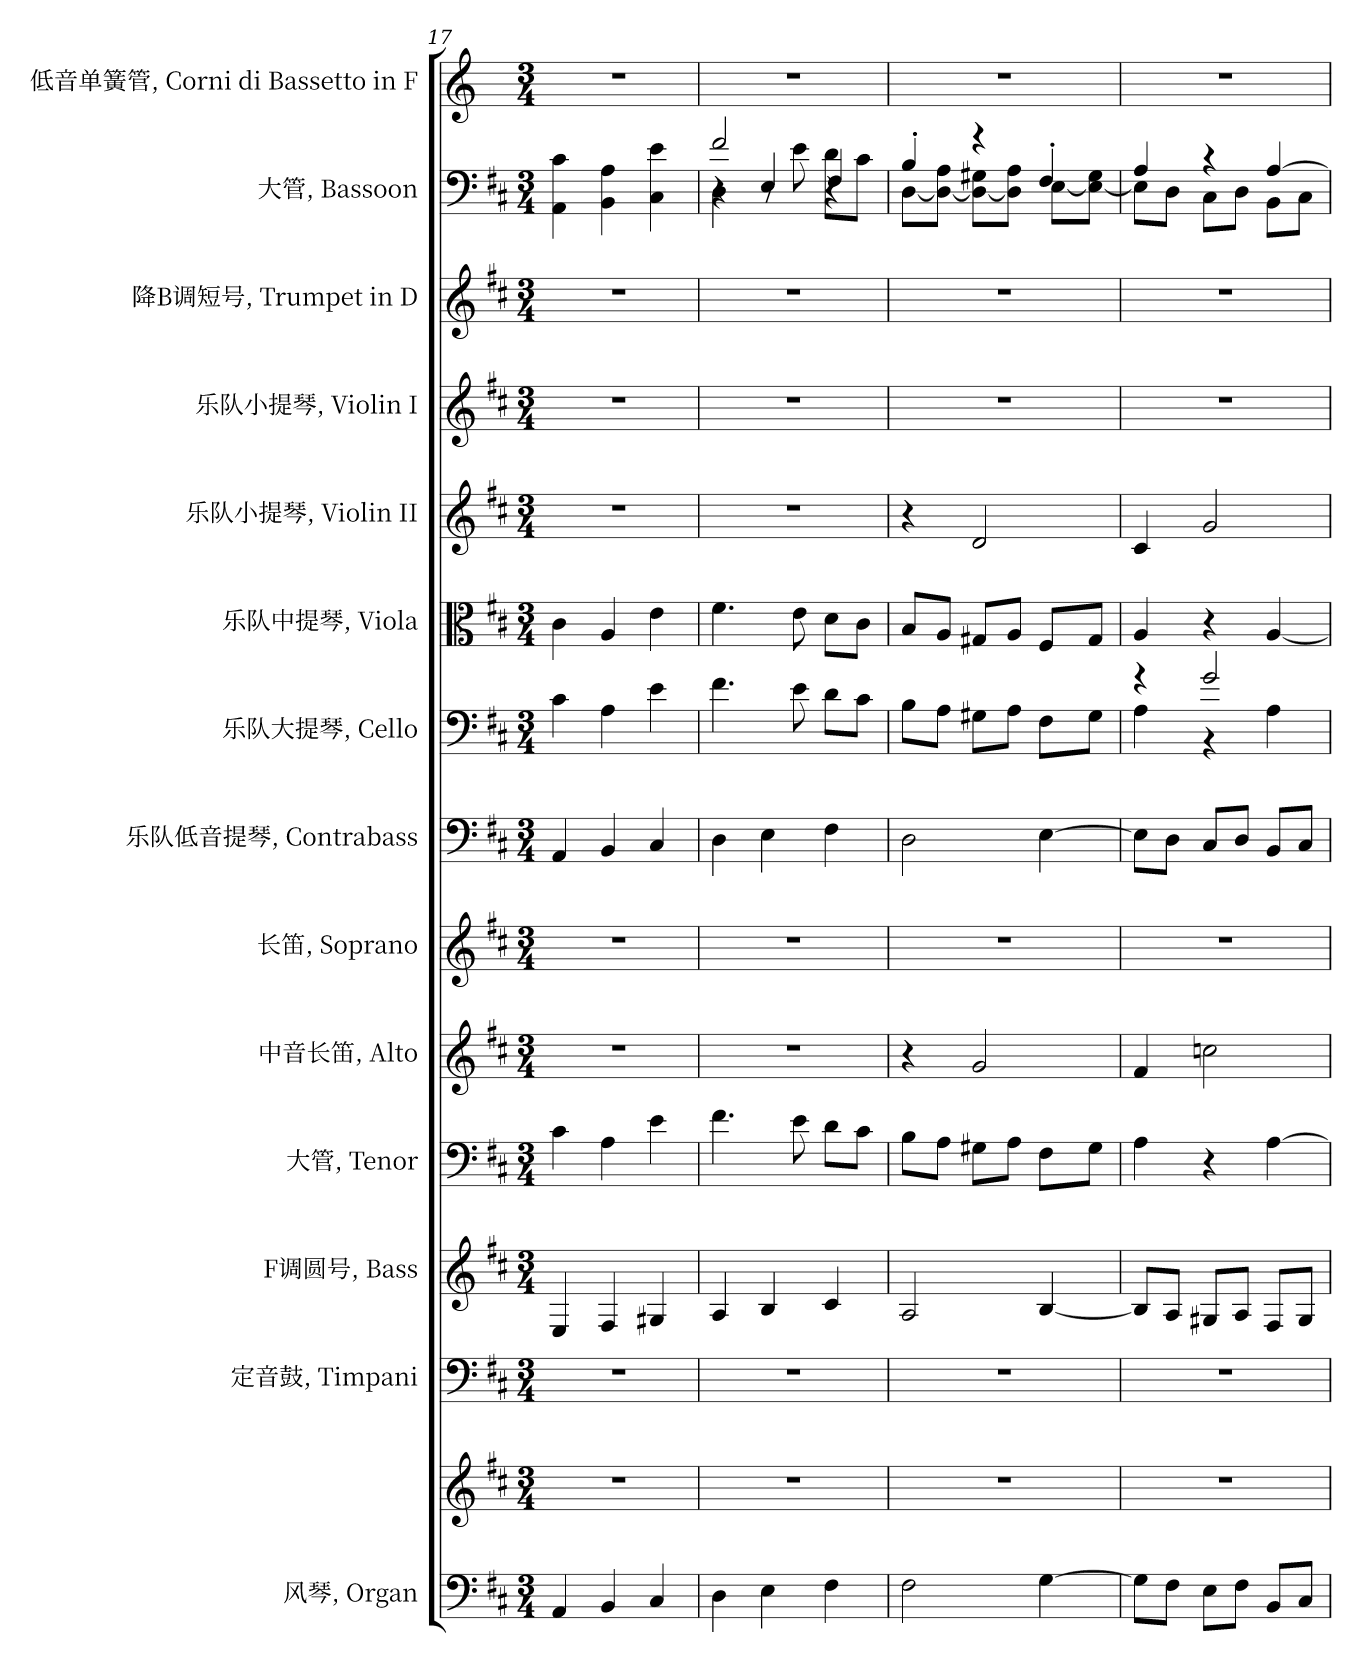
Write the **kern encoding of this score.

**kern	**kern	**kern	**kern	**kern	**kern	**kern	**kern	**kern	**kern	**kern	**kern	**kern	**kern	**kern
*part14	*part14	*part13	*part12	*part11	*part10	*part9	*part8	*part7	*part6	*part5	*part4	*part3	*part2	*part1
*staff15	*staff14	*staff13	*staff12	*staff11	*staff10	*staff9	*staff8	*staff7	*staff6	*staff5	*staff4	*staff3	*staff2	*staff1
*I"风琴, Organ	*	*I"定音鼓, Timpani	*I"F调圆号, Bass	*I"大管, Tenor	*I"中音长笛, Alto	*I"长笛, Soprano	*I"乐队低音提琴, Contrabass	*I"乐队大提琴, Cello	*I"乐队中提琴, Viola	*I"乐队小提琴, Violin II	*I"乐队小提琴, Violin I	*I"降B调短号, Trumpet in D	*I"大管, Bassoon	*I"低音单簧管, Corni di Bassetto in F
*I'Org.	*	*I'Timp.	*	*	*	*	*I'Cbs.	*	*	*	*	*	*I'Bsn.	*
*clefF4	*clefG2	*clefF4	*clefG2	*clefF4	*clefG2	*clefG2	*clefF4	*clefF4	*clefC3	*clefG2	*clefG2	*clefG2	*clefF4	*clefG2
*	*	*	*ITrd4c7	*	*ITrd3c5	*	*ITrd7c12	*	*	*	*	*ITrd1c2	*	*ITrd8c14
*k[f#c#]	*k[f#c#]	*k[f#c#]	*k[f#]	*k[f#c#]	*k[f#c#g#]	*k[f#c#]	*k[f#c#]	*k[f#c#]	*k[f#c#]	*k[f#c#]	*k[f#c#]	*k[]	*k[f#c#]	*k[]
*M3/4	*M3/4	*M3/4	*M3/4	*M3/4	*M3/4	*M3/4	*M3/4	*M3/4	*M3/4	*M3/4	*M3/4	*M3/4	*M3/4	*M3/4
=17	=17	=17	=17	=17	=17	=17	=17	=17	=17	=17	=17	=17	=17	=17
4AA/	2.r	2.r	4AA/	4c#\	2.r	2.r	4AAA/	4c#\	4c#\	2.r	2.r	2.r	4AA\ 4c#\	2.r
4BB/	.	.	4BB/	4A\	.	.	4BBB/	4A\	4A/	.	.	.	4BB\ 4A\	.
4C#/	.	.	4C#X/	4e\	.	.	4CC#/	4e\	4e\	.	.	.	4C#\ 4e\	.
=18	=18	=18	=18	=18	=18	=18	=18	=18	=18	=18	=18	=18	=18	=18
*	*	*	*	*	*	*	*	*	*	*	*	*	*^	*
*	*	*	*	*	*	*	*	*	*	*	*	*	*	*^	*
4D\	2.r	2.r	4D/	4.f#\	2.r	2.r	4DD\	4.f#\	4.f#\	2.r	2.r	2.r	2f#/	4D\	4r	2.r
4E\	.	.	4E/	.	.	.	4EE\	.	.	.	.	.	.	8r	4E/	.
.	.	.	.	8e\	.	.	.	8e\	8e\	.	.	.	.	8e\	.	.
4F#\	.	.	4F#/	8d\L	.	.	4FF#\	8d\L	8d\L	.	.	.	4r	8d\L	4F#/	.
.	.	.	.	8c#\J	.	.	.	8c#\J	8c#\J	.	.	.	.	8c#\J	.	.
*	*	*	*	*	*	*	*	*	*	*	*	*	*	*v	*v	*
=19	=19	=19	=19	=19	=19	=19	=19	=19	=19	=19	=19	=19	=19	=19	=19
2F#\	2.r	2.r	2D/	8B\L	4r	2.r	2DD\	8B\L	8B/L	4r	2.r	2.r	4B'/	[8D\L	2.r
.	.	.	.	8A\J	.	.	.	8A\J	8A/J	.	.	.	.	8D\_ 8A\J	.
.	.	.	.	8G#X\L	2d/	.	.	8G#X\L	8G#X/L	2d/	.	.	4r	8D\_ 8G#X\L	.
.	.	.	.	8A\J	.	.	.	8A\J	8A/J	.	.	.	.	8D\] 8A\J	.
[4G\	.	.	[4E/	8F#\L	.	.	[4EE\	8F#\L	8F#/L	.	.	.	4F#'/	[8E\L	.
.	.	.	.	8G#\J	.	.	.	8G#\J	8G#/J	.	.	.	.	8E\_ 8G#\J	.
!!LO:PB:g=z
=20	=20	=20	=20	=20	=20	=20	=20	=20	=20	=20	=20	=20	=20	=20	=20
*	*	*	*	*	*	*	*	*^	*	*	*	*	*	*	*
8G\L]	2.r	2.r	8E/L]	4A\	4c#/	2.r	8EE\L]	4r	4A\	4A/	4c#/	2.r	2.r	4A/	8E\L]	2.r
8F#\J	.	.	8D/J	.	.	.	8DD\J	.	.	.	.	.	.	.	8D\J	.
8E\L	.	.	8C#X/L	4r	2gn\	.	8CC#/L	2g/	4r	4r	2g/	.	.	4r	8C#\L	.
8F#\J	.	.	8D/J	.	.	.	8DD/J	.	.	.	.	.	.	.	8D\J	.
8BB/L	.	.	8BB/L	[4A\	.	.	8BBB/L	.	4A\	[4A/	.	.	.	[4A/	8BB\L	.
8C#/J	.	.	8C#/J	.	.	.	8CC#/J	.	.	.	.	.	.	.	8C#\J	.
*	*	*	*	*	*	*	*	*v	*v	*	*	*	*	*v	*v	*
=	=	=	=	=	=	=	=	=	=	=	=	=	=	=
*-	*-	*-	*-	*-	*-	*-	*-	*-	*-	*-	*-	*-	*-	*-
